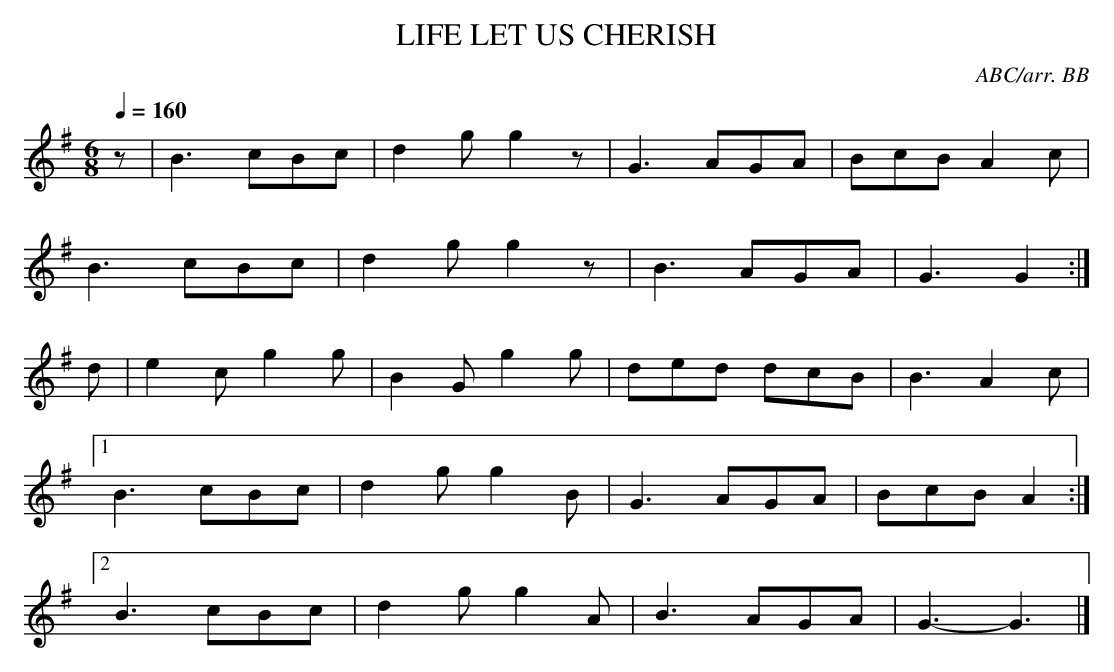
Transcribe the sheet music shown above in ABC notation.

X:1
T:LIFE LET US CHERISH
C:ABC/arr. BB
Q:1/4=160
L:1/8
M:6/8
K:G
z|B3 cBc|d2g g2z|G3 AGA|BcB A2c|
B3 cBc|d2g g2z|B3 AGA|G3 G2:|
d|e2c g2g|B2G g2g|ded dcB|B3 A2c|
[1 B3 cBc|d2g g2B|G3 AGA|BcB A2:|
[2 B3 cBc|d2g g2A|B3 AGA|G3-G3|]
